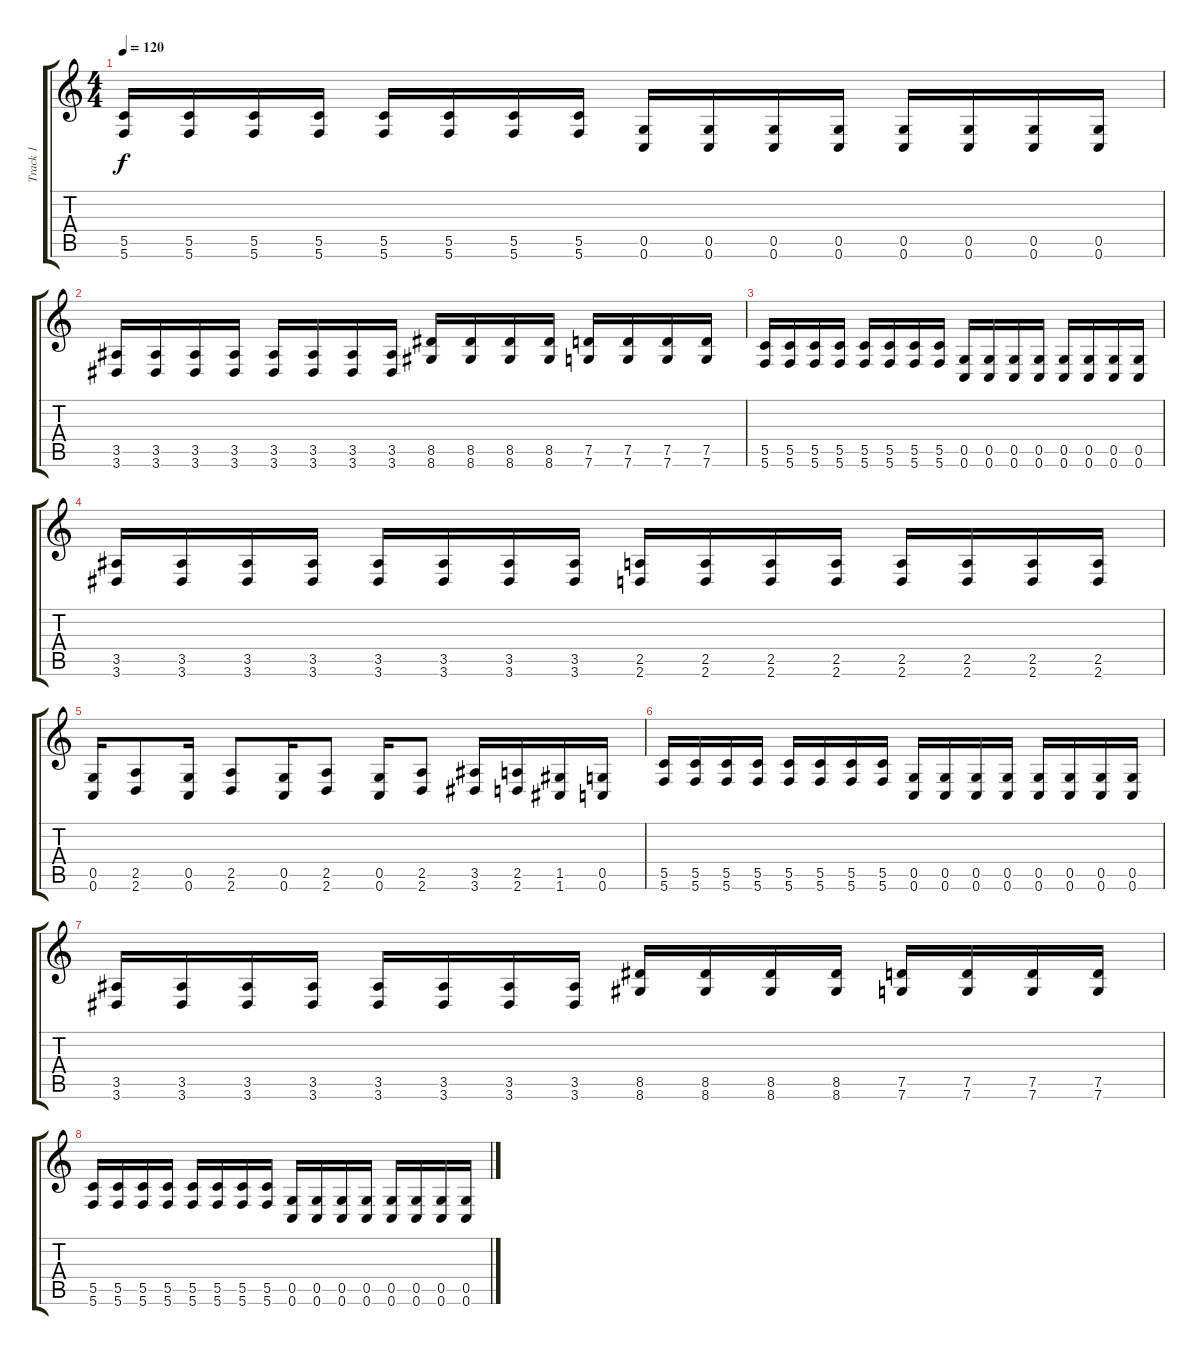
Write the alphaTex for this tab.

\track ("Track 1" "Track 1") {instrument distortionguitar}
\staff {score tabs}
\tuning (D4 A3 F3 C3 G2 C2) {hide}
\ts (4 4)
\tempo 120
\clef g2
\ks c
(5.5 5.6).16{dy f} (5.5 5.6).16 (5.5 5.6).16 (5.5 5.6).16 (5.5 5.6).16 (5.5 5.6).16 (5.5 5.6).16 (5.5 5.6).16 (0.5 0.6).16 (0.5 0.6).16 (0.5 0.6).16 (0.5 0.6).16 (0.5 0.6).16 (0.5 0.6).16 (0.5 0.6).16 (0.5 0.6).16 |
(3.5 3.6).16 (3.5 3.6).16 (3.5 3.6).16 (3.5 3.6).16 (3.5 3.6).16 (3.5 3.6).16 (3.5 3.6).16 (3.5 3.6).16 (8.5 8.6).16 (8.5 8.6).16 (8.5 8.6).16 (8.5 8.6).16 (7.5 7.6).16 (7.5 7.6).16 (7.5 7.6).16 (7.5 7.6).16 |
(5.5 5.6).16 (5.5 5.6).16 (5.5 5.6).16 (5.5 5.6).16 (5.5 5.6).16 (5.5 5.6).16 (5.5 5.6).16 (5.5 5.6).16 (0.5 0.6).16 (0.5 0.6).16 (0.5 0.6).16 (0.5 0.6).16 (0.5 0.6).16 (0.5 0.6).16 (0.5 0.6).16 (0.5 0.6).16 |
(3.5 3.6).16 (3.5 3.6).16 (3.5 3.6).16 (3.5 3.6).16 (3.5 3.6).16 (3.5 3.6).16 (3.5 3.6).16 (3.5 3.6).16 (2.5 2.6).16 (2.5 2.6).16 (2.5 2.6).16 (2.5 2.6).16 (2.5 2.6).16 (2.5 2.6).16 (2.5 2.6).16 (2.5 2.6).16 |
(0.5 0.6).16 (2.5 2.6).8 (0.5 0.6).16 (2.5 2.6).8 (0.5 0.6).16 (2.5 2.6).8 (0.5 0.6).16 (2.5 2.6).8 (3.5 3.6).16 (2.5 2.6).16 (1.5 1.6).16 (0.5 0.6).16 |
(5.5 5.6).16 (5.5 5.6).16 (5.5 5.6).16 (5.5 5.6).16 (5.5 5.6).16 (5.5 5.6).16 (5.5 5.6).16 (5.5 5.6).16 (0.5 0.6).16 (0.5 0.6).16 (0.5 0.6).16 (0.5 0.6).16 (0.5 0.6).16 (0.5 0.6).16 (0.5 0.6).16 (0.5 0.6).16 |
(3.5 3.6).16 (3.5 3.6).16 (3.5 3.6).16 (3.5 3.6).16 (3.5 3.6).16 (3.5 3.6).16 (3.5 3.6).16 (3.5 3.6).16 (8.5 8.6).16 (8.5 8.6).16 (8.5 8.6).16 (8.5 8.6).16 (7.5 7.6).16 (7.5 7.6).16 (7.5 7.6).16 (7.5 7.6).16 |
(5.5 5.6).16 (5.5 5.6).16 (5.5 5.6).16 (5.5 5.6).16 (5.5 5.6).16 (5.5 5.6).16 (5.5 5.6).16 (5.5 5.6).16 (0.5 0.6).16 (0.5 0.6).16 (0.5 0.6).16 (0.5 0.6).16 (0.5 0.6).16 (0.5 0.6).16 (0.5 0.6).16 (0.5 0.6).16
